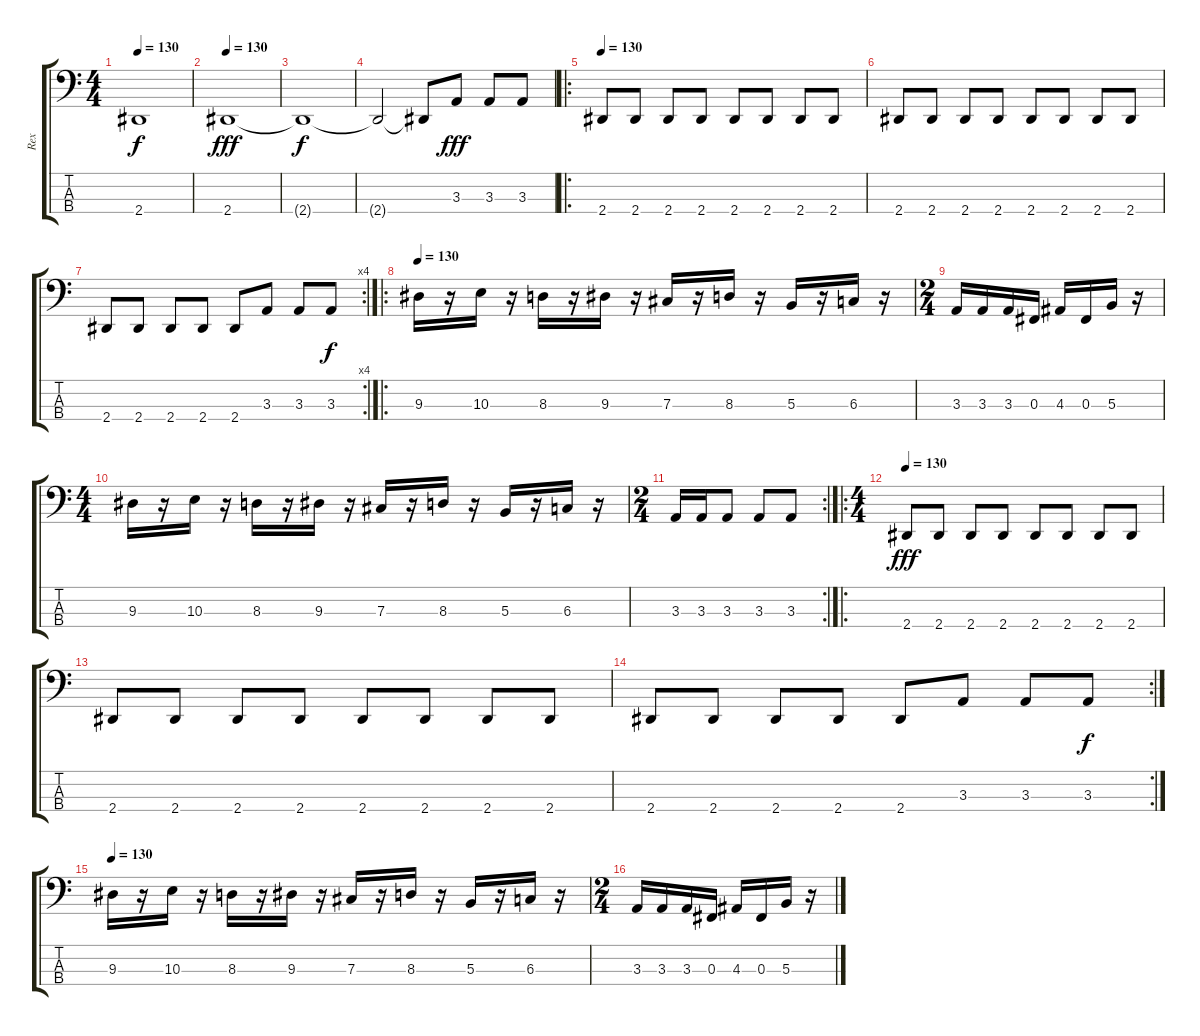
\track ("Rex" "Rex") {instrument electricbasspick}
\staff {score tabs}
\tuning (E2 B1 Gb1 Db1) {hide}
\ts (4 4)
\tempo 130
\clef f4
\ks c
2.4{t}.1{dy f} |
\tempo 130
2.4.1{dy fff} |
2.4{t}.1{dy f} |
2.4{t}.2 2.4{t}.8 3.3.8{dy fff} 3.3.8 3.3.8 |
\ro
\tempo 130
2.4.8 2.4.8 2.4.8 2.4.8 2.4.8 2.4.8 2.4.8 2.4.8 |
2.4.8 2.4.8 2.4.8 2.4.8 2.4.8 2.4.8 2.4.8 2.4.8 |
\rc 4
2.4.8 2.4.8 2.4.8 2.4.8 2.4.8 3.3.8 3.3.8 3.3.8{dy f} |
\ro
\tempo 130
9.3.16 r.16 10.3.16 r.16 8.3.16 r.16 9.3.16 r.16 7.3.16 r.16 8.3.16 r.16 5.3.16 r.16 6.3.16 r.16 |
\ts (2 4)
3.3.16 3.3.16 3.3.16 0.3.16 4.3.16 0.3.16 5.3.16 r.16 |
\ts (4 4)
9.3.16 r.16 10.3.16 r.16 8.3.16 r.16 9.3.16 r.16 7.3.16 r.16 8.3.16 r.16 5.3.16 r.16 6.3.16 r.16 |
\rc 2
\ts (2 4)
3.3.16 3.3.16 3.3.8 3.3.8 3.3.8 |
\ro
\ts (4 4)
\tempo 130
2.4.8{dy fff} 2.4.8 2.4.8 2.4.8 2.4.8 2.4.8 2.4.8 2.4.8 |
2.4.8 2.4.8 2.4.8 2.4.8 2.4.8 2.4.8 2.4.8 2.4.8 |
\rc 2
2.4.8 2.4.8 2.4.8 2.4.8 2.4.8 3.3.8 3.3.8 3.3.8{dy f} |
\tempo 130
9.3.16 r.16 10.3.16 r.16 8.3.16 r.16 9.3.16 r.16 7.3.16 r.16 8.3.16 r.16 5.3.16 r.16 6.3.16 r.16 |
\ts (2 4)
3.3.16 3.3.16 3.3.16 0.3.16 4.3.16 0.3.16 5.3.16 r.16
